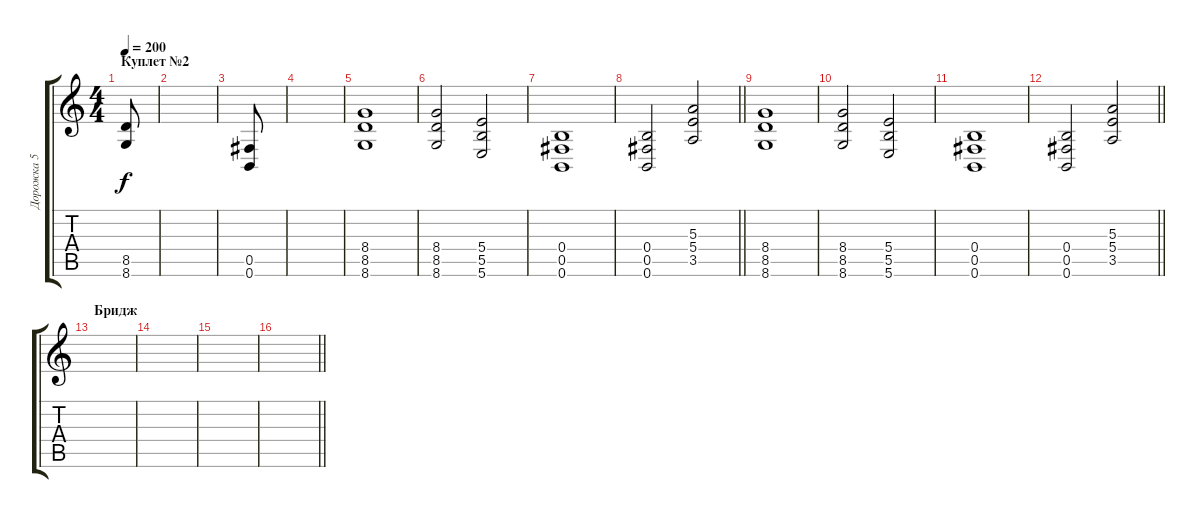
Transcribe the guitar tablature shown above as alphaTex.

\track ("Дорожка 5" "Дорожка 5") {instrument distortionguitar}
\staff {score tabs}
\tuning (Db4 Ab3 E3 B2 Gb2 B1) {hide}
\ts (4 4)
\section ("" "Куплет №2")
\tempo 200
\clef g2
\ks c
(8.5 8.6).8{dy f} |
|
(0.5 0.6).8 |
|
(8.4 8.5 8.6).1 |
(8.4 8.5 8.6).2 (5.4 5.5 5.6).2 |
(0.4 0.5 0.6).1 |
\barLineRight lightlight
(0.4 0.5 0.6).2 (5.3 5.4 3.5).2 |
(8.4 8.5 8.6).1 |
(8.4 8.5 8.6).2 (5.4 5.5 5.6).2 |
(0.4 0.5 0.6).1 |
\barLineRight lightlight
(0.4 0.5 0.6).2 (5.3 5.4 3.5).2 |
\section ("" "Бридж")
|
|
|
\barLineRight lightlight
